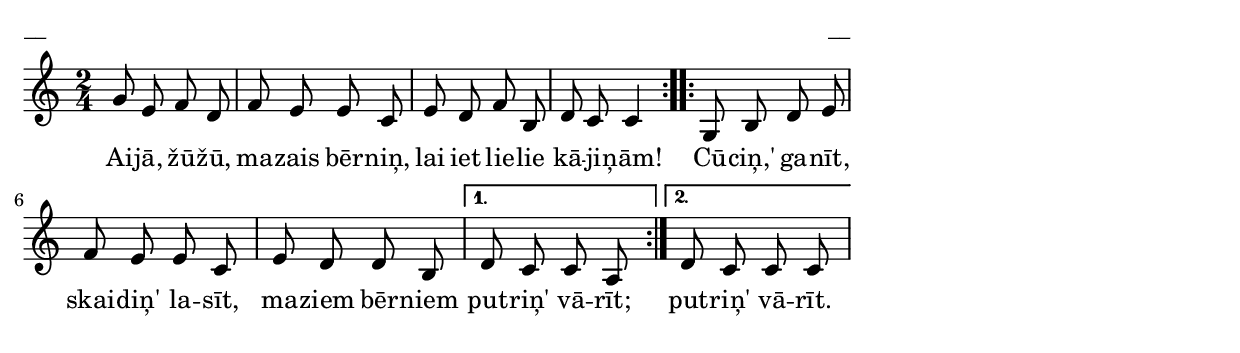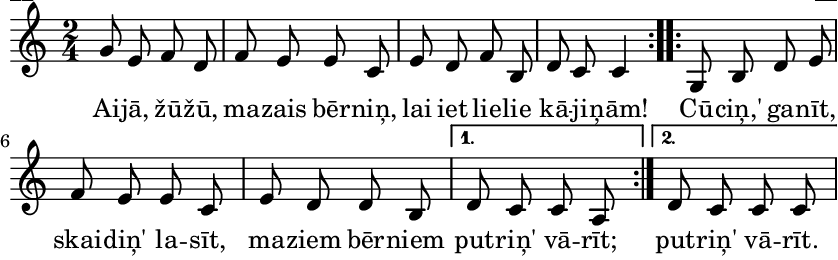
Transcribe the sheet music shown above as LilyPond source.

\version "2.13.18"
#(ly:set-option 'crop #t)

%\header {
%    title = "Aijā, žūžū, mazais bērniņ"
%}
\paper {
line-width = 14\cm
left-margin = 0.4\cm
between-system-padding = 0.1\cm
between-system-space = 0.1\cm
}
\layout {
indent = #0
ragged-last = ##f
}

voiceA = \relative c' {
\clef "treble"
\key c \major
\time 2/4
\repeat volta 2 {
g'8 e f d |
f8 e e c |
e8 d f b, |
d8 c c4 |
}
\repeat volta 2 {
g8 b d e |
f8 e e c |
e8 d d b |
}
\alternative { { d8 c c a | } {d8 c c c | } }

} 

lyricA = \lyricmode {
Ai -- jā, žū -- žū, ma -- zais bēr -- niņ, lai iet lie -- lie kā -- ji -- ņām!
Cū -- ciņ,' ga -- nīt, skai -- diņ' la -- sīt, ma -- ziem bēr -- niem put -- riņ' vā -- rīt; put -- riņ' vā -- rīt. 
} 

fullScore = <<
\new Staff {
<<
\new Voice = "voiceA" { \oneVoice \autoBeamOff \voiceA }
\new Lyrics \lyricsto "voiceA" \lyricA
>>
}
>>

\score {
\fullScore
\header { piece = "__" opus = "__" }
}
\markup { \with-color #(x11-color 'white) \sans \smaller "__" }
\score {
\unfoldRepeats
\fullScore
\midi {
\context { \Staff \remove "Staff_performer" }
\context { \Voice \consists "Staff_performer" }
}
}


